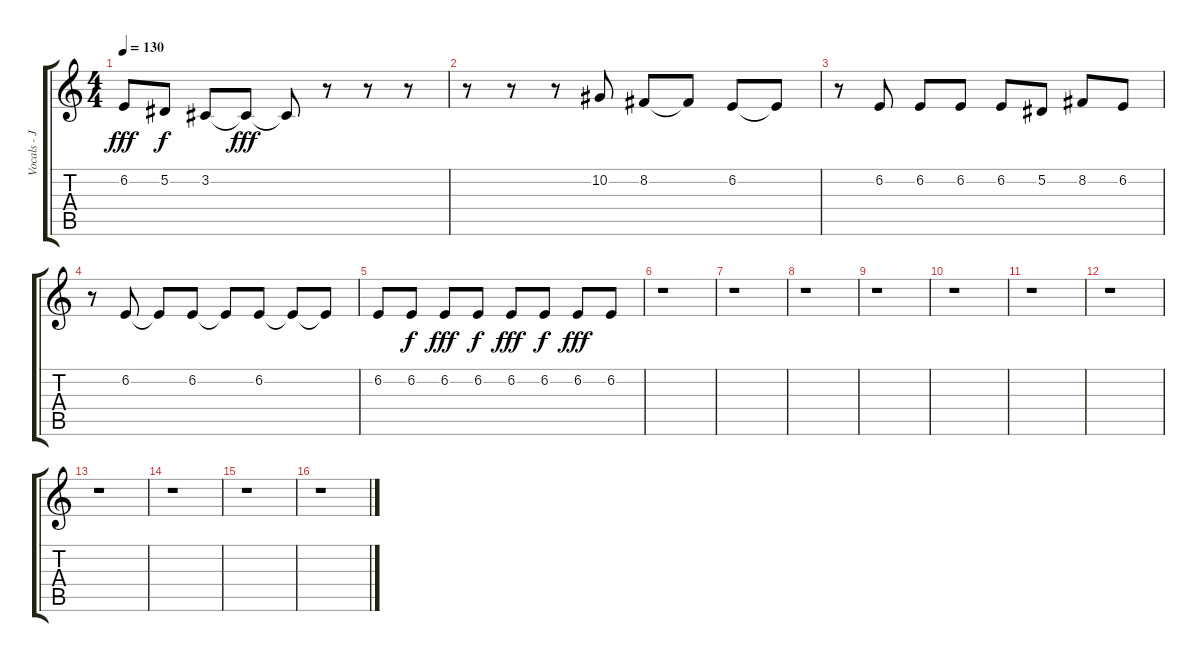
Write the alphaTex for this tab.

\track ("Vocals - Johnny Franck" "Vocals - J") {instrument lead2sawtooth}
\staff {score tabs}
\tuning (Eb4 Bb3 G3 D3 A2 E2) {hide}
\ts (4 4)
\tempo 130
\clef g2
\ks c
6.2.8{dy fff} 5.2.8{dy f} 3.2.8 3.2{t}.8{dy fff} 3.2{t}.8 r.8 r.8 r.8 |
r.8 r.8 r.8 10.2.8 8.2.8 8.2{t}.8 6.2.8 6.2{t}.8 |
r.8 6.2.8 6.2.8 6.2.8 6.2.8 5.2.8 8.2.8 6.2.8 |
r.8 6.2.8 6.2{t}.8 6.2.8 6.2{t}.8 6.2.8 6.2{t}.8 6.2{t}.8 |
6.2.8 6.2.8{dy f} 6.2.8{dy fff} 6.2.8{dy f} 6.2.8{dy fff} 6.2.8{dy f} 6.2.8{dy fff} 6.2.8 |
r.1 |
r.1 |
r.1 |
r.1 |
r.1 |
r.1 |
r.1 |
r.1 |
r.1 |
r.1 |
r.1
